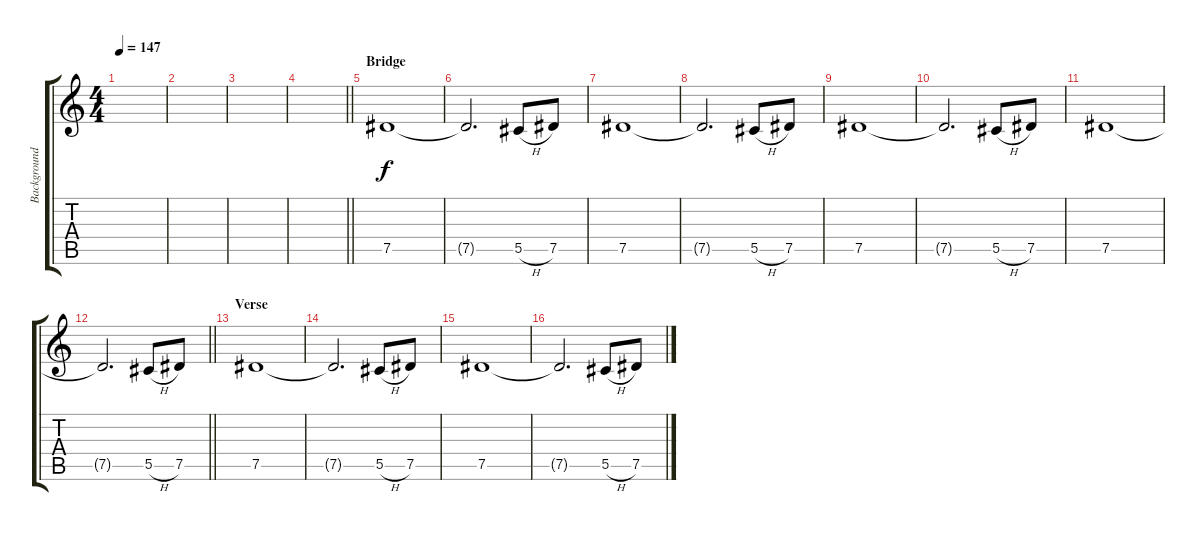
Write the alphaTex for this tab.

\track ("Background Guitar (Slash)" "Background") {instrument electricbassfinger}
\staff {score tabs}
\tuning (Eb4 Bb3 Gb3 Db3 Ab2 Eb2) {hide}
\ts (4 4)
\tempo 147
\clef g2
\ks c
|
|
|
\barLineRight lightlight
|
\section ("" "Bridge")
7.5.1 |
7.5{t}.2{d} 5.5{h}.8 7.5.8 |
7.5.1 |
7.5{t}.2{d} 5.5{h}.8 7.5.8 |
7.5.1 |
7.5{t}.2{d} 5.5{h}.8 7.5.8 |
7.5.1 |
\barLineRight lightlight
7.5{t}.2{d} 5.5{h}.8 7.5.8 |
\section ("" "Verse")
7.5.1 |
7.5{t}.2{d} 5.5{h}.8 7.5.8 |
7.5.1 |
7.5{t}.2{d} 5.5{h}.8 7.5.8
